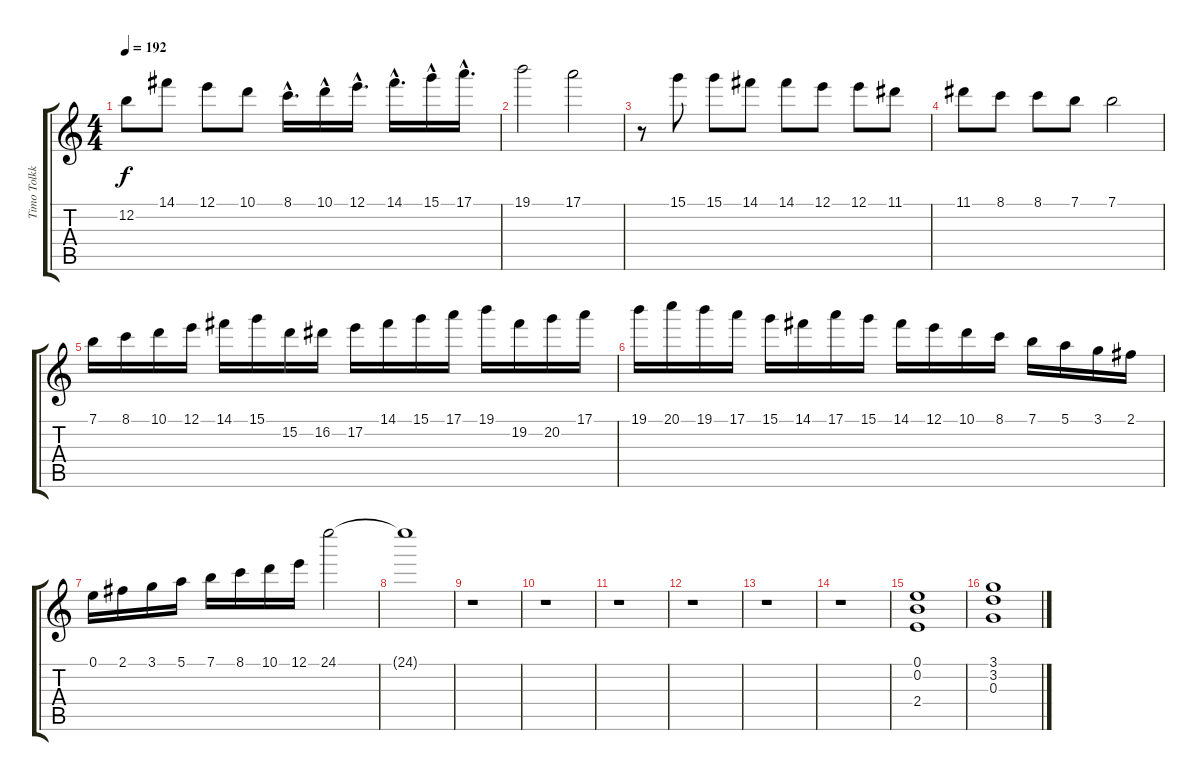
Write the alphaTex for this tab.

\track ("Timo Tolkki" "Timo Tolkk") {instrument distortionguitar}
\staff {score tabs}
\tuning (E4 B3 G3 D3 A2 E2) {hide}
\ts (4 4)
\tempo 192
\clef g2
\ks c
12.2.8{dy f} 14.1.8 12.1.8 10.1.8 8.1{hac}.16{d} 10.1{hac}.16 12.1{hac}.16{d} 14.1{hac}.16{d} 15.1{hac}.16 17.1{hac}.16{d} |
19.1.2 17.1.2 |
r.8 15.1.8 15.1.8 14.1.8 14.1.8 12.1.8 12.1.8 11.1.8 |
11.1.8 8.1.8 8.1.8 7.1.8 7.1.2 |
7.1.16 8.1.16 10.1.16 12.1.16 14.1.16 15.1.16 15.2.16 16.2.16 17.2.16 14.1.16 15.1.16 17.1.16 19.1.16 19.2.16 20.2.16 17.1.16 |
19.1.16 20.1.16 19.1.16 17.1.16 15.1.16 14.1.16 17.1.16 15.1.16 14.1.16 12.1.16 10.1.16 8.1.16 7.1.16 5.1.16 3.1.16 2.1.16 |
0.1.16 2.1.16 3.1.16 5.1.16 7.1.16 8.1.16 10.1.16 12.1.16 24.1.2 |
24.1{t}.1 |
r.1 |
r.1 |
r.1 |
r.1 |
r.1 |
r.1 |
(0.1 0.2 2.4).1 |
(3.1 3.2 0.3).1
